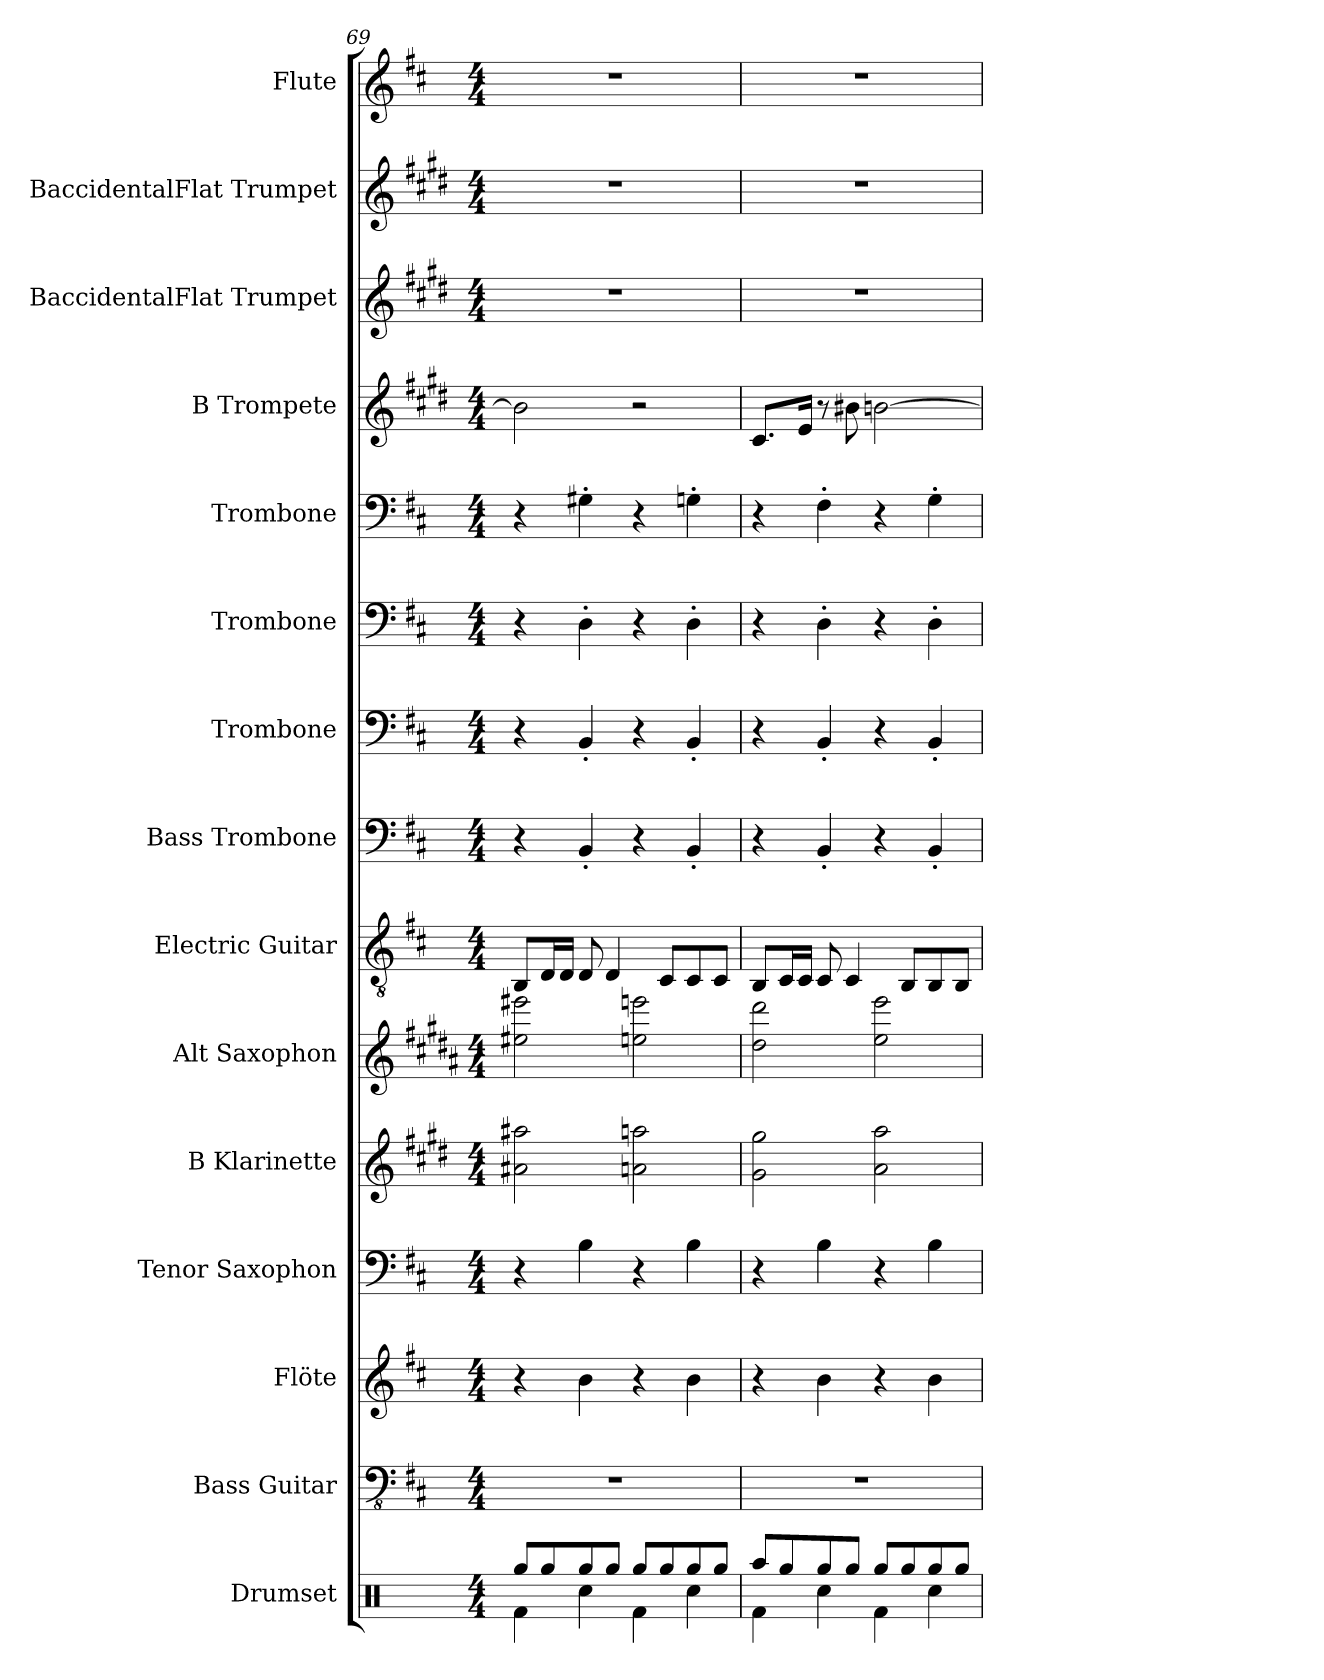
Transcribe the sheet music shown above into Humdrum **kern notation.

**kern	**kern	**kern	**kern	**kern	**kern	**kern	**kern	**kern	**kern	**kern	**kern	**kern	**kern	**kern
*part15	*part14	*part13	*part12	*part11	*part10	*part9	*part8	*part7	*part6	*part5	*part4	*part3	*part2	*part1
*staff15	*staff14	*staff13	*staff12	*staff11	*staff10	*staff9	*staff8	*staff7	*staff6	*staff5	*staff4	*staff3	*staff2	*staff1
*I"Drumset	*I"Bass Guitar	*I"Flöte	*I"Tenor Saxophon	*I"B Klarinette	*I"Alt Saxophon	*I"Electric Guitar	*I"Bass Trombone	*I"Trombone	*I"Trombone	*I"Trombone	*I"B Trompete	*I"BaccidentalFlat Trumpet	*I"BaccidentalFlat Trumpet	*I"Flute
*I'Drs.	*I'B. Guit.	*I'Fl.	*I'T. Sax.	*I'B Kl.	*I'A. Sax.	*I'El. Guit.	*I'B. Trb.	*I'Trb.	*I'Trb.	*I'Trb.	*I'B Tpt.	*I'BaccidentalFlat Tpt.	*I'BaccidentalFlat Tpt.	*I'Fl.
*clefX	*clefFv4	*clefG2	*clefF4	*clefG2	*clefG2	*clefGv2	*clefF4	*clefF4	*clefF4	*clefF4	*clefG2	*clefG2	*clefG2	*clefG2
*	*	*	*ITrd8c14	*ITrd1c2	*ITrd5c9	*	*	*	*	*	*ITrd1c2	*ITrd1c2	*ITrd1c2	*
*k[]	*k[f#c#]	*k[f#c#]	*k[f#c#]	*k[f#c#]	*k[f#c#]	*k[f#c#]	*k[f#c#]	*k[f#c#]	*k[f#c#]	*k[f#c#]	*k[f#c#]	*k[f#c#]	*k[f#c#]	*k[f#c#]
*M4/4	*M4/4	*M4/4	*M4/4	*M4/4	*M4/4	*M4/4	*M4/4	*M4/4	*M4/4	*M4/4	*M4/4	*M4/4	*M4/4	*M4/4
=69	=69	=69	=69	=69	=69	=69	=69	=69	=69	=69	=69	=69	=69	=69
*^	*	*	*	*	*	*	*	*	*	*	*	*	*	*
8Rgg/L	4Rf\	1r	4r	4r	2g#X\ 2gg#X\	2g#X\ 2gg#X\	8BB/L	4r	4r	4r	4r	2a\]	1r	1r	1r
8Rgg/	.	.	.	.	.	.	16D/L	.	.	.	.	.	.	.	.
.	.	.	.	.	.	.	16D/JJ	.	.	.	.	.	.	.	.
8Rgg/	4Rcc\	.	4b\	4BB\	.	.	8D/	4BB'/	4BB'/	4D'\	4G#X'\	.	.	.	.
8Rgg/J	.	.	.	.	.	.	4D/	.	.	.	.	.	.	.	.
8Rgg/L	4Rf\	.	4r	4r	2gn\ 2ggn\	2gn\ 2ggn\	.	4r	4r	4r	4r	2r	.	.	.
8Rgg/	.	.	.	.	.	.	8C#/L	.	.	.	.	.	.	.	.
8Rgg/	4Rcc\	.	4b\	4BB\	.	.	8C#/	4BB'/	4BB'/	4D'\	4Gn'\	.	.	.	.
8Rgg/J	.	.	.	.	.	.	8C#/J	.	.	.	.	.	.	.	.
=70	=70	=70	=70	=70	=70	=70	=70	=70	=70	=70	=70	=70	=70	=70	=70
8Raa/L	4Rf\	1r	4r	4r	2f#\ 2ff#\	2f#\ 2ff#\	8BB/L	4r	4r	4r	4r	8.B/L	1r	1r	1r
8Rgg/	.	.	.	.	.	.	16C#/L	.	.	.	.	.	.	.	.
.	.	.	.	.	.	.	16C#/JJ	.	.	.	.	16d/Jk	.	.	.
8Rgg/	4Rcc\	.	4b\	4BB\	.	.	8C#/	4BB'/	4BB'/	4D'\	4F#'\	8r	.	.	.
8Rgg/J	.	.	.	.	.	.	4C#/	.	.	.	.	8a#X\	.	.	.
8Rgg/L	4Rf\	.	4r	4r	2g\ 2gg\	2g\ 2gg\	.	4r	4r	4r	4r	[2an\	.	.	.
8Rgg/	.	.	.	.	.	.	8BB/L	.	.	.	.	.	.	.	.
8Rgg/	4Rcc\	.	4b\	4BB\	.	.	8BB/	4BB'/	4BB'/	4D'\	4G'\	.	.	.	.
8Rgg/J	.	.	.	.	.	.	8BB/J	.	.	.	.	.	.	.	.
*v	*v	*	*	*	*	*	*	*	*	*	*	*	*	*	*
=	=	=	=	=	=	=	=	=	=	=	=	=	=	=
*-	*-	*-	*-	*-	*-	*-	*-	*-	*-	*-	*-	*-	*-	*-
